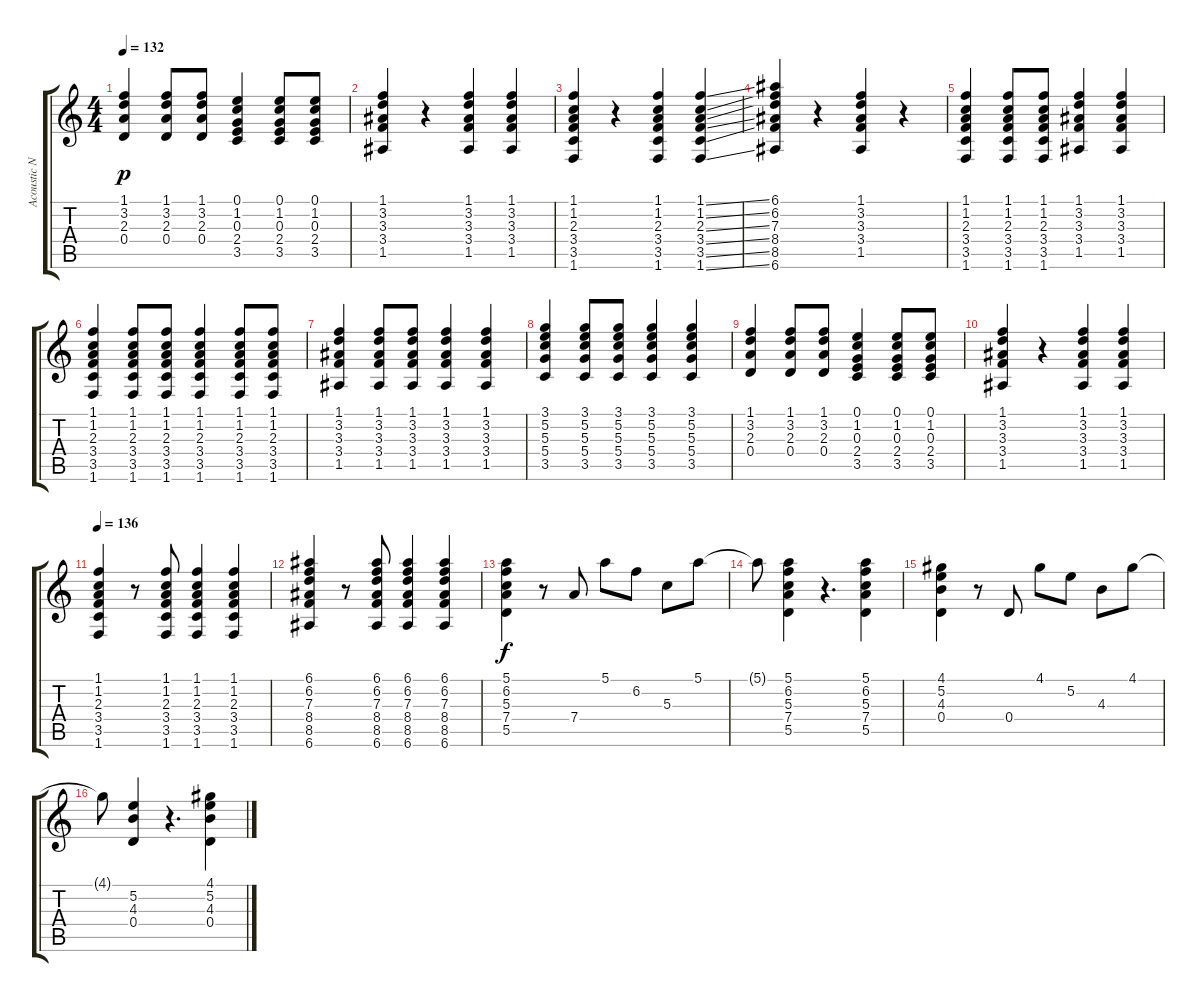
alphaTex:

\track ("Acoustic Nylon Guitar - Cetera" "Acoustic N") {instrument acousticguitarnylon}
\staff {score tabs}
\tuning (E4 B3 G3 D3 A2 E2) {hide}
\ts (4 4)
\tempo 132
\clef g2
\ks c
(1.1 3.2 2.3 0.4).4{dy p} (1.1 3.2 2.3 0.4).8 (1.1 3.2 2.3 0.4).8 (0.1 1.2 0.3 2.4 3.5).4 (0.1 1.2 0.3 2.4 3.5).8 (0.1 1.2 0.3 2.4 3.5).8 |
(1.1 3.2 3.3 3.4 1.5).4 r.4 (1.1 3.2 3.3 3.4 1.5).4 (1.1 3.2 3.3 3.4 1.5).4 |
(1.1 1.2 2.3 3.4 3.5 1.6).4 r.4 (1.1 1.2 2.3 3.4 3.5 1.6).4 (1.1{ss} 1.2{ss} 2.3{ss} 3.4{ss} 3.5{ss} 1.6{ss}).4 |
(6.1 6.2 7.3 8.4 8.5 6.6).4 r.4 (1.1 3.2 3.3 3.4 1.5).4 r.4 |
(1.1 1.2 2.3 3.4 3.5 1.6).4 (1.1 1.2 2.3 3.4 3.5 1.6).8 (1.1 1.2 2.3 3.4 3.5 1.6).8 (1.1 3.2 3.3 3.4 1.5).4 (1.1 3.2 3.3 3.4 1.5).4 |
(1.1 1.2 2.3 3.4 3.5 1.6).4 (1.1 1.2 2.3 3.4 3.5 1.6).8 (1.1 1.2 2.3 3.4 3.5 1.6).8 (1.1 1.2 2.3 3.4 3.5 1.6).4 (1.1 1.2 2.3 3.4 3.5 1.6).8 (1.1 1.2 2.3 3.4 3.5 1.6).8 |
(1.1 3.2 3.3 3.4 1.5).4 (1.1 3.2 3.3 3.4 1.5).8 (1.1 3.2 3.3 3.4 1.5).8 (1.1 3.2 3.3 3.4 1.5).4 (1.1 3.2 3.3 3.4 1.5).4 |
(3.1 5.2 5.3 5.4 3.5).4 (3.1 5.2 5.3 5.4 3.5).8 (3.1 5.2 5.3 5.4 3.5).8 (3.1 5.2 5.3 5.4 3.5).4 (3.1 5.2 5.3 5.4 3.5).4 |
(1.1 3.2 2.3 0.4).4 (1.1 3.2 2.3 0.4).8 (1.1 3.2 2.3 0.4).8 (0.1 1.2 0.3 2.4 3.5).4 (0.1 1.2 0.3 2.4 3.5).8 (0.1 1.2 0.3 2.4 3.5).8 |
(1.1 3.2 3.3 3.4 1.5).4 r.4 (1.1 3.2 3.3 3.4 1.5).4 (1.1 3.2 3.3 3.4 1.5).4 |
\tempo 136
(1.1 1.2 2.3 3.4 3.5 1.6).4 r.8 (1.1 1.2 2.3 3.4 3.5 1.6).8 (1.1 1.2 2.3 3.4 3.5 1.6).4 (1.1 1.2 2.3 3.4 3.5 1.6).4 |
(6.1 6.2 7.3 8.4 8.5 6.6).4 r.8 (6.1 6.2 7.3 8.4 8.5 6.6).8 (6.1 6.2 7.3 8.4 8.5 6.6).4 (6.1 6.2 7.3 8.4 8.5 6.6).4 |
(5.1 6.2 5.3 7.4 5.5).4{dy f} r.8 7.4.8 5.1.8 6.2.8 5.3.8 5.1.8 |
5.1{t}.8 (5.1 6.2 5.3 7.4 5.5).4 r.4{d} (5.1 6.2 5.3 7.4 5.5).4 |
(4.1 5.2 4.3 0.4).4 r.8 0.4.8 4.1.8 5.2.8 4.3.8 4.1.8 |
4.1{t}.8 (5.2 4.3 0.4).4 r.4{d} (4.1 5.2 4.3 0.4).4
